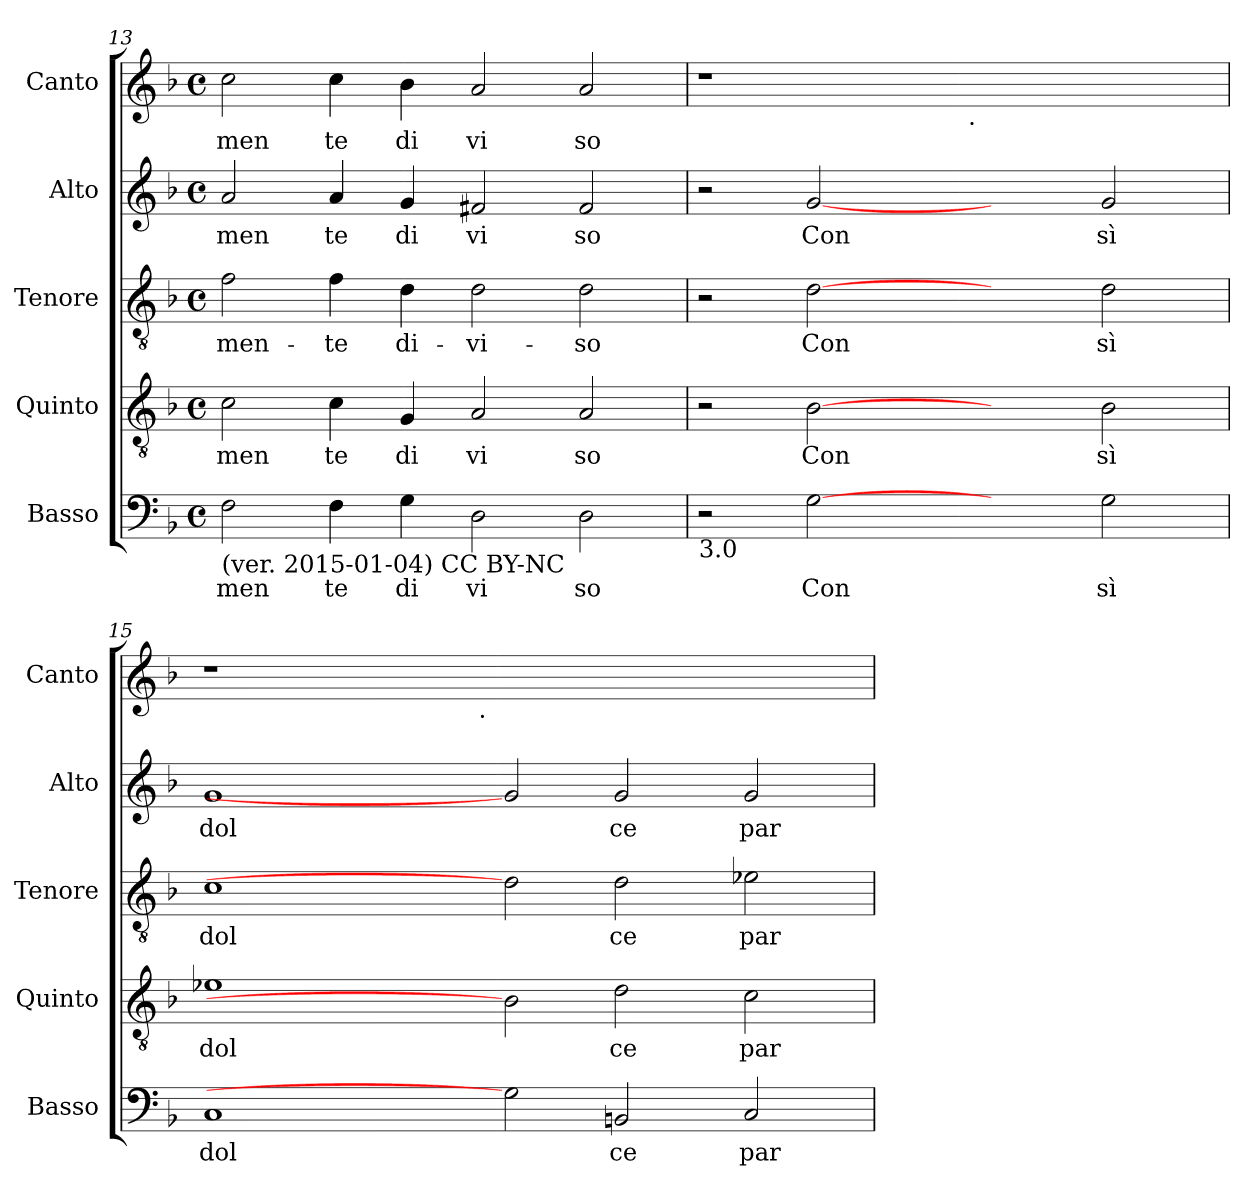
**kern	**text	**kern	**text	**kern	**text	**kern	**text	**kern	**text
*part5	*part5	*part4	*part4	*part3	*part3	*part2	*part2	*part1	*part1
*staff5	*staff5	*staff4	*staff4	*staff3	*staff3	*staff2	*staff2	*staff1	*staff1
*I"Basso	*	*I"Quinto	*	*I"Tenore	*	*I"Alto	*	*I"Canto	*
*I'Basso	*	*I'Quinto	*	*I'Tenore	*	*I'Alto	*	*I'Canto	*
*clefF4	*	*clefGv2	*	*clefGv2	*	*clefG2	*	*clefG2	*
*k[b-]	*	*k[b-]	*	*k[b-]	*	*k[b-]	*	*k[b-]	*
*F:	*	*F:	*	*F:	*	*F:	*	*F:	*
*M4/4	*	*M4/4	*	*M4/4	*	*M4/4	*	*M4/4	*
*met(c)	*	*met(c)	*	*met(c)	*	*met(c)	*	*met(c)	*
=13	=13	=13	=13	=13	=13	=13	=13	=13	=13
!LO:TX:b:t=(ver. 2015-01-04) CC BY-NC	!	!	!	!	!	!	!	!	!
!	!LO:LY:b:cj	!	!LO:LY:b:cj	!	!LO:LY:b:cj	!	!LO:LY:b:cj	!	!LO:LY:b:cj
2F\	men	2c\	men	2f\	-men-	2a/	men	2cc\	men
!	!LO:LY:b:cj	!	!LO:LY:b:cj	!	!LO:LY:b:cj	!	!LO:LY:b:cj	!	!LO:LY:b:cj
4F\	te	4c\	te	4f\	-te	4a/	te	4cc\	te
!	!LO:LY:b:cj	!	!LO:LY:b:cj	!	!LO:LY:b:cj	!	!LO:LY:b:cj	!	!LO:LY:b:cj
4G\	di	4G/	di	4d\	di-	4g/	di	4b-\	di
!	!LO:LY:b:cj	!	!LO:LY:b:cj	!	!LO:LY:b:cj	!	!LO:LY:b:cj	!	!LO:LY:b:cj
2D\	vi	2A/	vi	2d\	-vi-	2f#X/	vi	2a/	vi
!	!LO:LY:b:cj	!	!LO:LY:b:cj	!	!LO:LY:b:cj	!	!LO:LY:b:cj	!	!LO:LY:b:cj
2D\	so	2A/	so	2d\	-so	2f#/	so	2a/	so
=14	=14	=14	=14	=14	=14	=14	=14	=14	=14
!LO:TX:b:t=3.0	!	!	!	!	!	!	!	!	!
*	*	*	*	*	*	*	*	*^	*
2r	.	2r	.	2r	.	2r	.	1r	2ryy	.
!	!LO:LY:b:cj	!	!LO:LY:b:cj	!	!LO:LY:b:cj	!	!LO:LY:b:cj	!	!	!
[2G	Con	[2B-	Con	[2d	Con	[2g	Con	.	4ryy	.
.	.	.	.	.	.	.	.	.	8ryy	.
.	.	.	.	.	.	.	.	.	16ryy	.
.	.	.	.	.	.	.	.	.	64ryy	.
!	!	!	!	!	!	!	!	!	!LO:TX:b:t=.	!
.	.	.	.	.	.	.	.	.	1ryy	.
2ryy	.	2ryy	.	2ryy	.	2ryy	.	1ryy	.	.
!	!LO:LY:b:cj	!	!LO:LY:b:cj	!	!LO:LY:b:cj	!	!LO:LY:b:cj	!	!	!
2G\	sì	2B-\	sì	2d\	sì	2g/	sì	.	.	.
.	.	.	.	.	.	.	.	.	32.ryy	.
!!LO:PB:g=z	!!
=15	=15	=15	=15	=15	=15	=15	=15	=15	=15	=15
!	!LO:LY:b:cj	!	!LO:LY:b:cj	!	!LO:LY:b:cj	!	!LO:LY:b:cj	!	!	!
1C	dol	1e-X	dol	1c	dol	1g	dol	1r	2ryy	.
.	.	.	.	.	.	.	.	.	4ryy	.
.	.	.	.	.	.	.	.	.	8ryy	.
.	.	.	.	.	.	.	.	.	16ryy	.
.	.	.	.	.	.	.	.	.	64ryy	.
!	!	!	!	!	!	!	!	!	!LO:TX:b:t=.	!
.	.	.	.	.	.	.	.	.	1ryy	.
2G]	.	2B-]	.	2d]	.	2g]	.	1.ryy	.	.
!	!LO:LY:b:cj	!	!LO:LY:b:cj	!	!LO:LY:b:cj	!	!LO:LY:b:cj	!	!	!
2BBn/	ce	2d\	ce	2d\	ce	2g/	ce	.	.	.
.	.	.	.	.	.	.	.	.	2ryy	.
!	!LO:LY:b:cj	!	!LO:LY:b:cj	!	!LO:LY:b:cj	!	!LO:LY:b:cj	!	!	!
2C/	par	2c\	par	2e-X\	par	2g/	par	.	.	.
.	.	.	.	.	.	.	.	.	32.ryy	.
*	*	*	*	*	*	*	*	*v	*v	*
=	=	=	=	=	=	=	=	=	=
*-	*-	*-	*-	*-	*-	*-	*-	*-	*-
